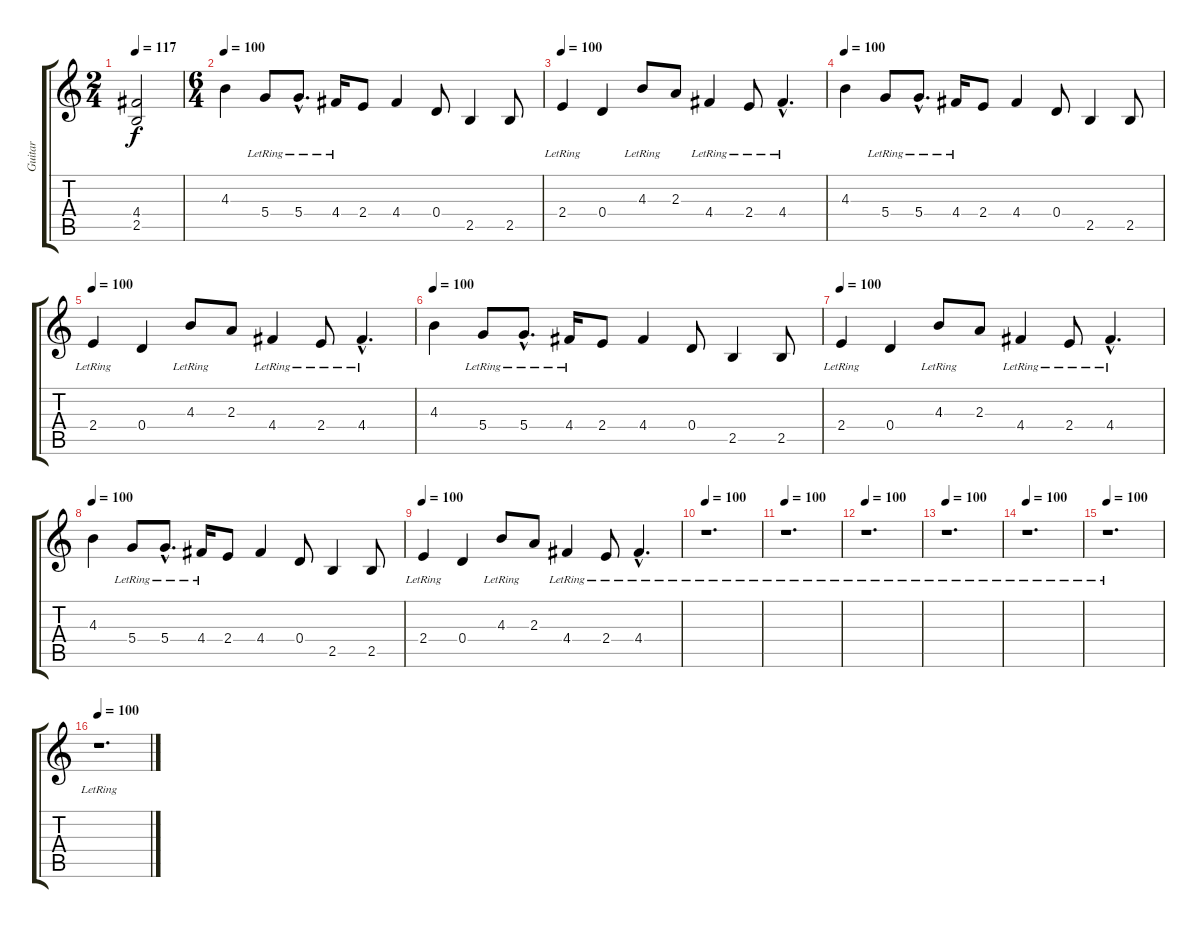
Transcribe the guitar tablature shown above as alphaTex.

\track ("Guitar" "Guitar") {instrument acousticguitarsteel}
\staff {score tabs}
\tuning (E4 B3 G3 D3 A2 E2) {hide}
\ts (2 4)
\tempo 117
\tempo 100
\tempo 117
\clef g2
\ks c
(4.4 2.5).2{dy f instrument acousticguitarsteel} |
\ts (6 4)
\tempo 100
4.3.4 5.4{lr}.8 5.4{hac lr}.8{d} 4.4{lr}.16 2.4.8 4.4.4 0.4.8 2.5.4 2.5.8 |
\tempo 100
2.4{lr}.4 0.4.4 4.3{lr}.8 2.3.8 4.4{lr}.4 2.4{lr}.8 4.4{hac lr}.4{d} |
\tempo 100
4.3.4 5.4{lr}.8 5.4{hac lr}.8{d} 4.4{lr}.16 2.4.8 4.4.4 0.4.8 2.5.4 2.5.8 |
\tempo 100
2.4{lr}.4 0.4.4 4.3{lr}.8 2.3.8 4.4{lr}.4 2.4{lr}.8 4.4{hac lr}.4{d} |
\tempo 100
4.3.4 5.4{lr}.8 5.4{hac lr}.8{d} 4.4{lr}.16 2.4.8 4.4.4 0.4.8 2.5.4 2.5.8 |
\tempo 100
2.4{lr}.4 0.4.4 4.3{lr}.8 2.3.8 4.4{lr}.4 2.4{lr}.8 4.4{hac lr}.4{d} |
\tempo 100
4.3.4 5.4{lr}.8 5.4{hac lr}.8{d} 4.4{lr}.16 2.4.8 4.4.4 0.4.8 2.5.4 2.5.8 |
\tempo 100
2.4{lr}.4 0.4.4 4.3{lr}.8 2.3.8 4.4{lr}.4 2.4{lr}.8 4.4{hac lr}.4{d} |
\tempo 100
r.1{d} |
\tempo 100
r.1{d} |
\tempo 100
r.1{d} |
\tempo 100
r.1{d} |
\tempo 100
r.1{d} |
\tempo 100
r.1{d} |
\tempo 100
r.1{d}
